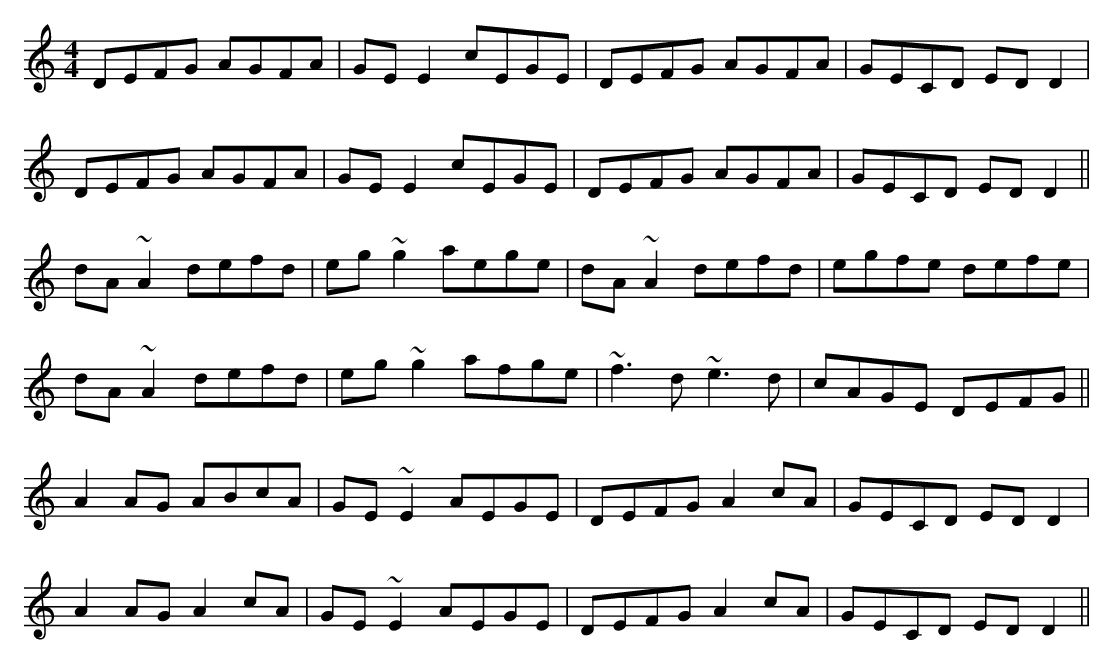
X:1
M:4/4
K:Ddor
DEFG AGFA|GE E2 cEGE|DEFG AGFA|GECD ED D2|
DEFG AGFA|GE E2 cEGE|DEFG AGFA|GECD ED D2||
dA~A2 defd|eg~g2 aege|dA~A2 defd|egfe defe|
dA~A2 defd|eg~g2 afge|~f3d ~e3d|cAGE DEFG||
A2AG ABcA|GE~E2 AEGE|DEFG A2cA|GECD ED D2|
A2AG A2cA|GE~E2 AEGE|DEFG A2cA|GECD ED D2||
